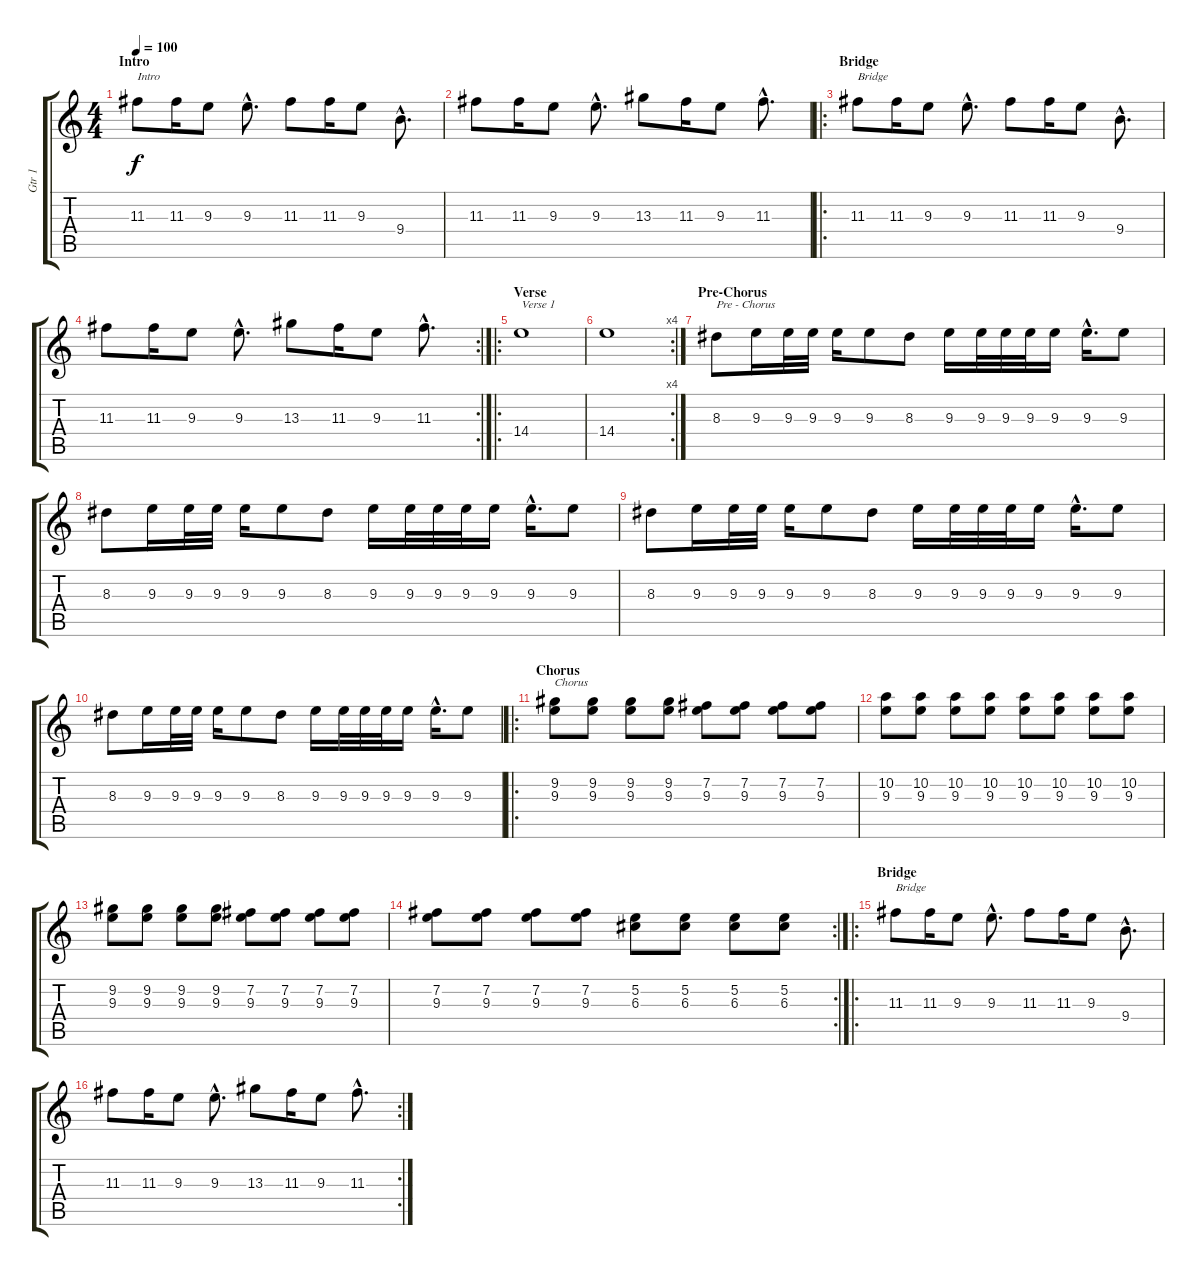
\track ("Gtr 1" "Gtr 1") {instrument distortionguitar}
\staff {score tabs}
\tuning (E4 B3 G3 D3 A2 E2) {hide}
\ts (4 4)
\section ("" "Intro")
\tempo 100
\clef g2
\ks c
11.3.8{txt "Intro" dy f instrument distortionguitar} 11.3.16 9.3.8 9.3{hac}.8{d} 11.3.8 11.3.16 9.3.8 9.4{hac}.8{d} |
11.3.8 11.3.16 9.3.8 9.3{hac}.8{d} 13.3.8 11.3.16 9.3.8 11.3{hac}.8{d} |
\ro
\section ("" "Bridge")
11.3.8{txt "Bridge"} 11.3.16 9.3.8 9.3{hac}.8{d} 11.3.8 11.3.16 9.3.8 9.4{hac}.8{d} |
\rc 2
11.3.8 11.3.16 9.3.8 9.3{hac}.8{d} 13.3.8 11.3.16 9.3.8 11.3{hac}.8{d} |
\ro
\section ("" "Verse")
14.4.1{txt "Verse 1"} |
\rc 4
14.4.1 |
\section ("" "Pre-Chorus")
8.3.8{txt "Pre - Chorus"} 9.3.16 9.3.32 9.3.32 9.3.16 9.3.8 8.3.8 9.3.16 9.3.32 9.3.32 9.3.32 9.3.16 9.3{hac}.16{d} 9.3.8 |
8.3.8 9.3.16 9.3.32 9.3.32 9.3.16 9.3.8 8.3.8 9.3.16 9.3.32 9.3.32 9.3.32 9.3.16 9.3{hac}.16{d} 9.3.8 |
8.3.8 9.3.16 9.3.32 9.3.32 9.3.16 9.3.8 8.3.8 9.3.16 9.3.32 9.3.32 9.3.32 9.3.16 9.3{hac}.16{d} 9.3.8 |
8.3.8 9.3.16 9.3.32 9.3.32 9.3.16 9.3.8 8.3.8 9.3.16 9.3.32 9.3.32 9.3.32 9.3.16 9.3{hac}.16{d} 9.3.8 |
\ro
\section ("" "Chorus")
(9.2 9.3).8{txt "Chorus"} (9.2 9.3).8 (9.2 9.3).8 (9.2 9.3).8 (7.2 9.3).8 (7.2 9.3).8 (7.2 9.3).8 (7.2 9.3).8 |
(10.2 9.3).8 (10.2 9.3).8 (10.2 9.3).8 (10.2 9.3).8 (10.2 9.3).8 (10.2 9.3).8 (10.2 9.3).8 (10.2 9.3).8 |
(9.2 9.3).8 (9.2 9.3).8 (9.2 9.3).8 (9.2 9.3).8 (7.2 9.3).8 (7.2 9.3).8 (7.2 9.3).8 (7.2 9.3).8 |
\rc 2
(7.2 9.3).8 (7.2 9.3).8 (7.2 9.3).8 (7.2 9.3).8 (5.2 6.3).8 (5.2 6.3).8 (5.2 6.3).8 (5.2 6.3).8 |
\ro
\section ("" "Bridge")
11.3.8{txt "Bridge"} 11.3.16 9.3.8 9.3{hac}.8{d} 11.3.8 11.3.16 9.3.8 9.4{hac}.8{d} |
\rc 2
11.3.8 11.3.16 9.3.8 9.3{hac}.8{d} 13.3.8 11.3.16 9.3.8 11.3{hac}.8{d}
